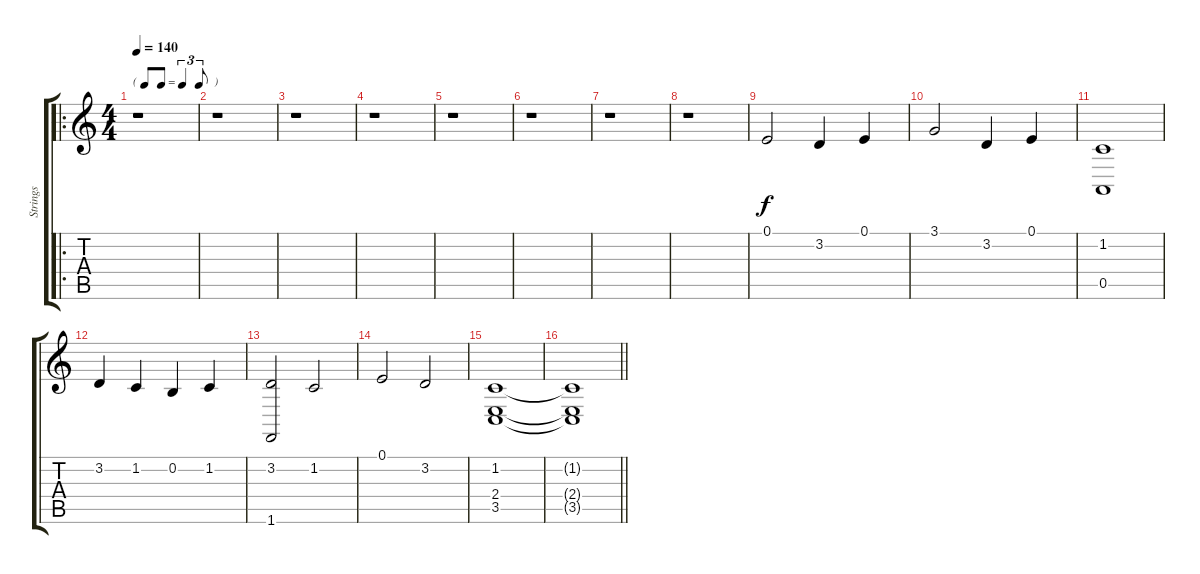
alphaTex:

\track ("Strings" "Strings") {instrument synthstrings2}
\staff {score tabs}
\tuning (E4 B3 G3 D3 A2 E2) {hide}
\ro
\ts (4 4)
\tf triplet8th
\tempo 140
\clef g2
\ks c
r.1{dy f instrument synthstrings2} |
r.1 |
r.1 |
r.1 |
r.1 |
r.1 |
r.1 |
r.1 |
0.1.2 3.2.4 0.1.4 |
3.1.2 3.2.4 0.1.4 |
(1.2 0.5).1 |
3.2.4 1.2.4 0.2.4 1.2.4 |
(3.2 1.6).2 1.2.2 |
0.1.2 3.2.2 |
(1.2 2.4 3.5).1 |
\barLineRight lightlight
(1.2{t} 2.4{t} 3.5{t}).1
